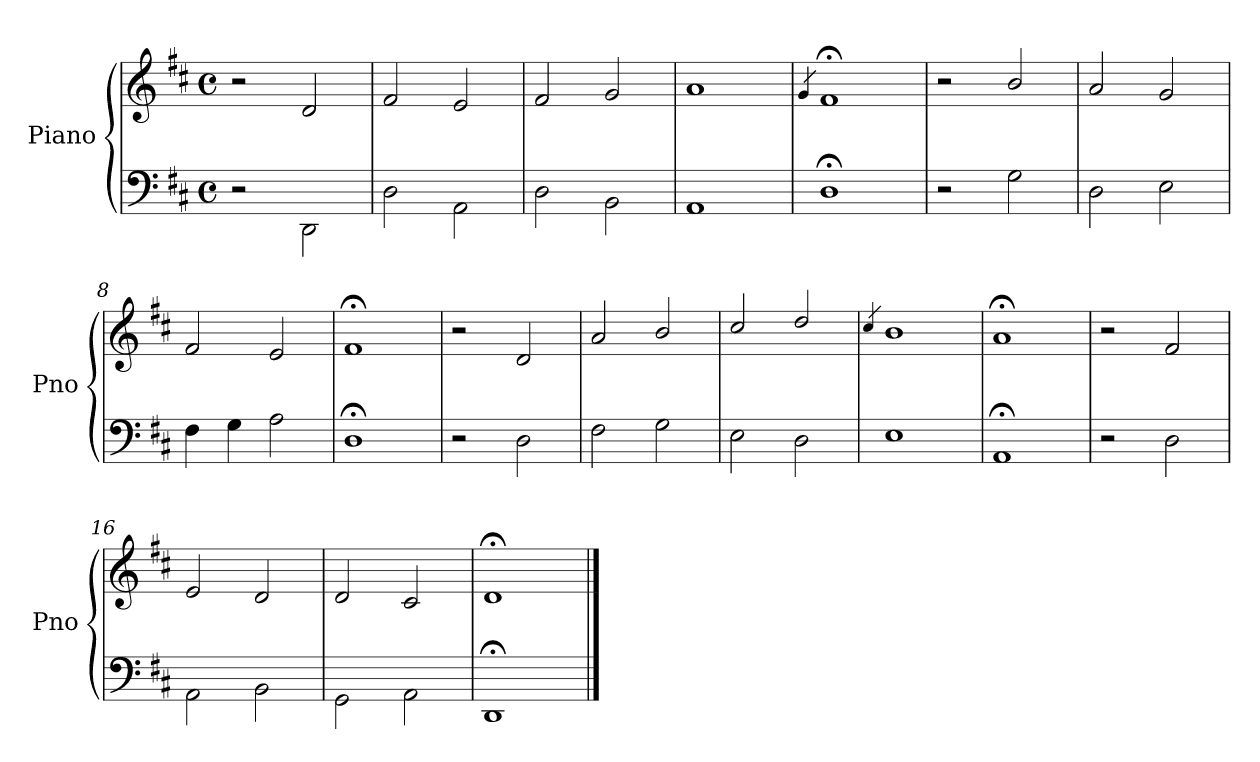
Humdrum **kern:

**kern	**kern
*part1	*part1
*staff2	*staff1
*I"Piano	*
*I'Pno	*
*clefF4	*clefG2
*k[f#c#]	*k[f#c#]
*D:	*D:
*M4/4	*M4/4
*met(c)	*met(c)
=1	=1
2r	2r
2DD\	2d/
=2	=2
2D\	2f#/
2AA\	2e/
=3	=3
2D\	2f#/
2BB\	2g/
=4	=4
1AA\	1a/
=5	=5
.	4qg/
1D;\	1f#;</
=6	=6
2r	2r
2G\	2b/
=7	=7
2D\	2a/
2E\	2g/
=8	=8
4F#\	2f#/
4G\	.
2A\	2e/
=9	=9
1D;\	1f#;</
!!LO:LB:g=z
=10	=10
2r	2r
2D\	2d/
=11	=11
2F#\	2a/
2G\	2b/
=12	=12
2E\	2cc#/
2D\	2dd/
=13	=13
.	4qcc#/
1E\	1b/
=14	=14
1AA;\	1a;</
=15	=15
2r	2r
2D\	2f#/
=16	=16
2AA\	2e/
2BB\	2d/
=17	=17
2GG\	2d/
2AA\	2c#/
=18	=18
1DD;\	1d;</
==	==
*-	*-
